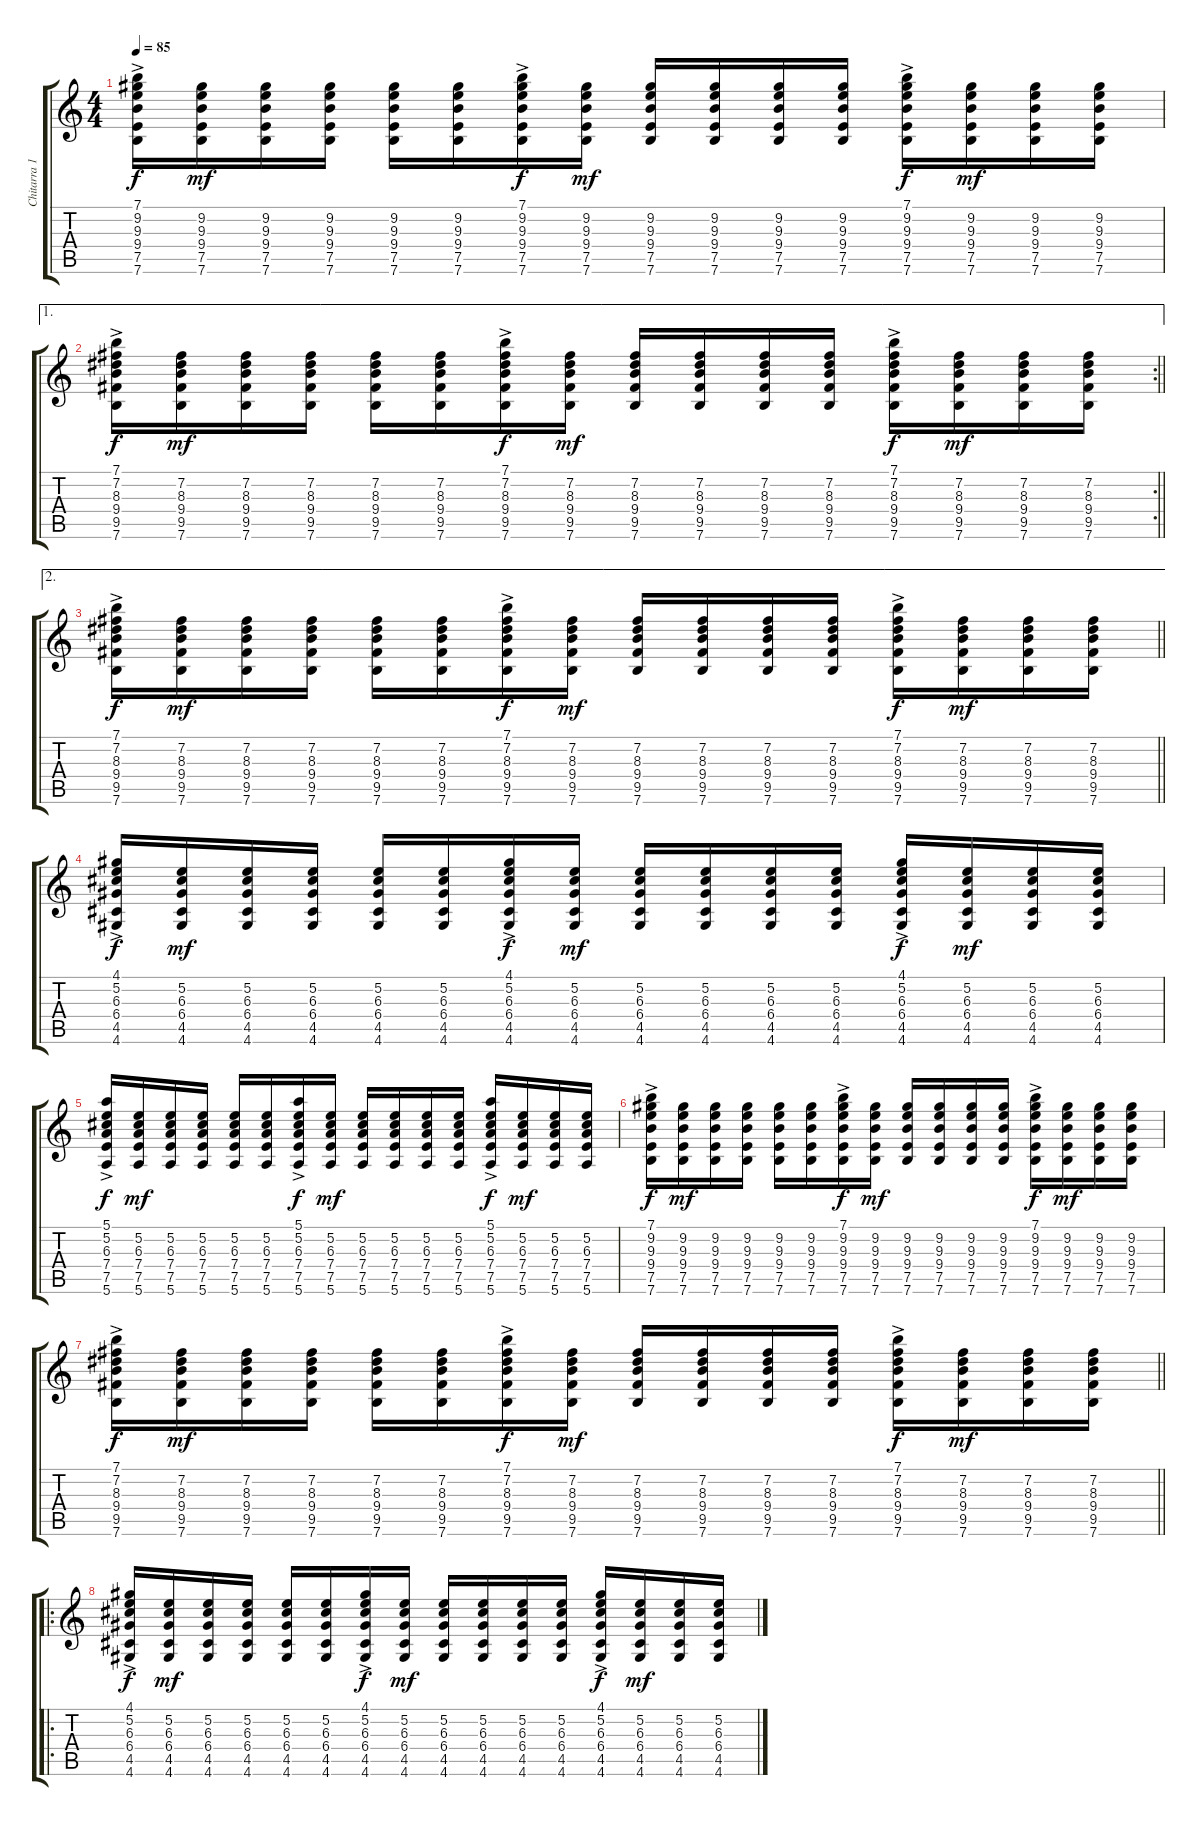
\track ("Chitarra 1" "Chitarra 1") {instrument acousticguitarsteel}
\staff {score tabs}
\tuning (E4 B3 G3 D3 A2 E2) {hide}
\ts (4 4)
\tempo 85
\clef g2
\ks c
(7.1{ac} 9.2{ac} 9.3{ac} 9.4{ac} 7.5{ac} 7.6{ac}).16{dy f} (9.2 9.3 9.4 7.5 7.6).16{dy mf} (9.2 9.3 9.4 7.5 7.6).16 (9.2 9.3 9.4 7.5 7.6).16 (9.2 9.3 9.4 7.5 7.6).16 (9.2 9.3 9.4 7.5 7.6).16 (7.1{ac} 9.2{ac} 9.3{ac} 9.4{ac} 7.5{ac} 7.6{ac}).16{dy f} (9.2 9.3 9.4 7.5 7.6).16{dy mf} (9.2 9.3 9.4 7.5 7.6).16 (9.2 9.3 9.4 7.5 7.6).16 (9.2 9.3 9.4 7.5 7.6).16 (9.2 9.3 9.4 7.5 7.6).16 (7.1{ac} 9.2{ac} 9.3{ac} 9.4{ac} 7.5{ac} 7.6{ac}).16{dy f} (9.2 9.3 9.4 7.5 7.6).16{dy mf} (9.2 9.3 9.4 7.5 7.6).16 (9.2 9.3 9.4 7.5 7.6).16 |
\ae 1
\rc 2
\barLineRight lightlight
(7.1{ac} 7.2{ac} 8.3{ac} 9.4{ac} 9.5{ac} 7.6{ac}).16{dy f} (7.2 8.3 9.4 9.5 7.6).16{dy mf} (7.2 8.3 9.4 9.5 7.6).16 (7.2 8.3 9.4 9.5 7.6).16 (7.2 8.3 9.4 9.5 7.6).16 (7.2 8.3 9.4 9.5 7.6).16 (7.1{ac} 7.2{ac} 8.3{ac} 9.4{ac} 9.5{ac} 7.6{ac}).16{dy f} (7.2 8.3 9.4 9.5 7.6).16{dy mf} (7.2 8.3 9.4 9.5 7.6).16 (7.2 8.3 9.4 9.5 7.6).16 (7.2 8.3 9.4 9.5 7.6).16 (7.2 8.3 9.4 9.5 7.6).16 (7.1{ac} 7.2{ac} 8.3{ac} 9.4{ac} 9.5{ac} 7.6{ac}).16{dy f} (7.2 8.3 9.4 9.5 7.6).16{dy mf} (7.2 8.3 9.4 9.5 7.6).16 (7.2 8.3 9.4 9.5 7.6).16 |
\ae 2
\barLineRight lightlight
(7.1{ac} 7.2{ac} 8.3{ac} 9.4{ac} 9.5{ac} 7.6{ac}).16{dy f} (7.2 8.3 9.4 9.5 7.6).16{dy mf} (7.2 8.3 9.4 9.5 7.6).16 (7.2 8.3 9.4 9.5 7.6).16 (7.2 8.3 9.4 9.5 7.6).16 (7.2 8.3 9.4 9.5 7.6).16 (7.1{ac} 7.2{ac} 8.3{ac} 9.4{ac} 9.5{ac} 7.6{ac}).16{dy f} (7.2 8.3 9.4 9.5 7.6).16{dy mf} (7.2 8.3 9.4 9.5 7.6).16 (7.2 8.3 9.4 9.5 7.6).16 (7.2 8.3 9.4 9.5 7.6).16 (7.2 8.3 9.4 9.5 7.6).16 (7.1{ac} 7.2{ac} 8.3{ac} 9.4{ac} 9.5{ac} 7.6{ac}).16{dy f} (7.2 8.3 9.4 9.5 7.6).16{dy mf} (7.2 8.3 9.4 9.5 7.6).16 (7.2 8.3 9.4 9.5 7.6).16 |
(4.1{ac} 5.2{ac} 6.3{ac} 6.4{ac} 4.5{ac} 4.6{ac}).16{dy f} (5.2 6.3 6.4 4.5 4.6).16{dy mf} (5.2 6.3 6.4 4.5 4.6).16 (5.2 6.3 6.4 4.5 4.6).16 (5.2 6.3 6.4 4.5 4.6).16 (5.2 6.3 6.4 4.5 4.6).16 (4.1{ac} 5.2{ac} 6.3{ac} 6.4{ac} 4.5{ac} 4.6{ac}).16{dy f} (5.2 6.3 6.4 4.5 4.6).16{dy mf} (5.2 6.3 6.4 4.5 4.6).16 (5.2 6.3 6.4 4.5 4.6).16 (5.2 6.3 6.4 4.5 4.6).16 (5.2 6.3 6.4 4.5 4.6).16 (4.1{ac} 5.2{ac} 6.3{ac} 6.4{ac} 4.5{ac} 4.6{ac}).16{dy f} (5.2 6.3 6.4 4.5 4.6).16{dy mf} (5.2 6.3 6.4 4.5 4.6).16 (5.2 6.3 6.4 4.5 4.6).16 |
(5.1{ac} 5.2{ac} 6.3{ac} 7.4{ac} 7.5{ac} 5.6{ac}).16{dy f} (5.2 6.3 7.4 7.5 5.6).16{dy mf} (5.2 6.3 7.4 7.5 5.6).16 (5.2 6.3 7.4 7.5 5.6).16 (5.2 6.3 7.4 7.5 5.6).16 (5.2 6.3 7.4 7.5 5.6).16 (5.1{ac} 5.2{ac} 6.3{ac} 7.4{ac} 7.5{ac} 5.6{ac}).16{dy f} (5.2 6.3 7.4 7.5 5.6).16{dy mf} (5.2 6.3 7.4 7.5 5.6).16 (5.2 6.3 7.4 7.5 5.6).16 (5.2 6.3 7.4 7.5 5.6).16 (5.2 6.3 7.4 7.5 5.6).16 (5.1{ac} 5.2{ac} 6.3{ac} 7.4{ac} 7.5{ac} 5.6{ac}).16{dy f} (5.2 6.3 7.4 7.5 5.6).16{dy mf} (5.2 6.3 7.4 7.5 5.6).16 (5.2 6.3 7.4 7.5 5.6).16 |
(7.1{ac} 9.2{ac} 9.3{ac} 9.4{ac} 7.5{ac} 7.6{ac}).16{dy f} (9.2 9.3 9.4 7.5 7.6).16{dy mf} (9.2 9.3 9.4 7.5 7.6).16 (9.2 9.3 9.4 7.5 7.6).16 (9.2 9.3 9.4 7.5 7.6).16 (9.2 9.3 9.4 7.5 7.6).16 (7.1{ac} 9.2{ac} 9.3{ac} 9.4{ac} 7.5{ac} 7.6{ac}).16{dy f} (9.2 9.3 9.4 7.5 7.6).16{dy mf} (9.2 9.3 9.4 7.5 7.6).16 (9.2 9.3 9.4 7.5 7.6).16 (9.2 9.3 9.4 7.5 7.6).16 (9.2 9.3 9.4 7.5 7.6).16 (7.1{ac} 9.2{ac} 9.3{ac} 9.4{ac} 7.5{ac} 7.6{ac}).16{dy f} (9.2 9.3 9.4 7.5 7.6).16{dy mf} (9.2 9.3 9.4 7.5 7.6).16 (9.2 9.3 9.4 7.5 7.6).16 |
\barLineRight lightlight
(7.1{ac} 7.2{ac} 8.3{ac} 9.4{ac} 9.5{ac} 7.6{ac}).16{dy f} (7.2 8.3 9.4 9.5 7.6).16{dy mf} (7.2 8.3 9.4 9.5 7.6).16 (7.2 8.3 9.4 9.5 7.6).16 (7.2 8.3 9.4 9.5 7.6).16 (7.2 8.3 9.4 9.5 7.6).16 (7.1{ac} 7.2{ac} 8.3{ac} 9.4{ac} 9.5{ac} 7.6{ac}).16{dy f} (7.2 8.3 9.4 9.5 7.6).16{dy mf} (7.2 8.3 9.4 9.5 7.6).16 (7.2 8.3 9.4 9.5 7.6).16 (7.2 8.3 9.4 9.5 7.6).16 (7.2 8.3 9.4 9.5 7.6).16 (7.1{ac} 7.2{ac} 8.3{ac} 9.4{ac} 9.5{ac} 7.6{ac}).16{dy f} (7.2 8.3 9.4 9.5 7.6).16{dy mf} (7.2 8.3 9.4 9.5 7.6).16 (7.2 8.3 9.4 9.5 7.6).16 |
\ro
(4.1{ac} 5.2{ac} 6.3{ac} 6.4{ac} 4.5{ac} 4.6{ac}).16{dy f} (5.2 6.3 6.4 4.5 4.6).16{dy mf} (5.2 6.3 6.4 4.5 4.6).16 (5.2 6.3 6.4 4.5 4.6).16 (5.2 6.3 6.4 4.5 4.6).16 (5.2 6.3 6.4 4.5 4.6).16 (4.1{ac} 5.2{ac} 6.3{ac} 6.4{ac} 4.5{ac} 4.6{ac}).16{dy f} (5.2 6.3 6.4 4.5 4.6).16{dy mf} (5.2 6.3 6.4 4.5 4.6).16 (5.2 6.3 6.4 4.5 4.6).16 (5.2 6.3 6.4 4.5 4.6).16 (5.2 6.3 6.4 4.5 4.6).16 (4.1{ac} 5.2{ac} 6.3{ac} 6.4{ac} 4.5{ac} 4.6{ac}).16{dy f} (5.2 6.3 6.4 4.5 4.6).16{dy mf} (5.2 6.3 6.4 4.5 4.6).16 (5.2 6.3 6.4 4.5 4.6).16
